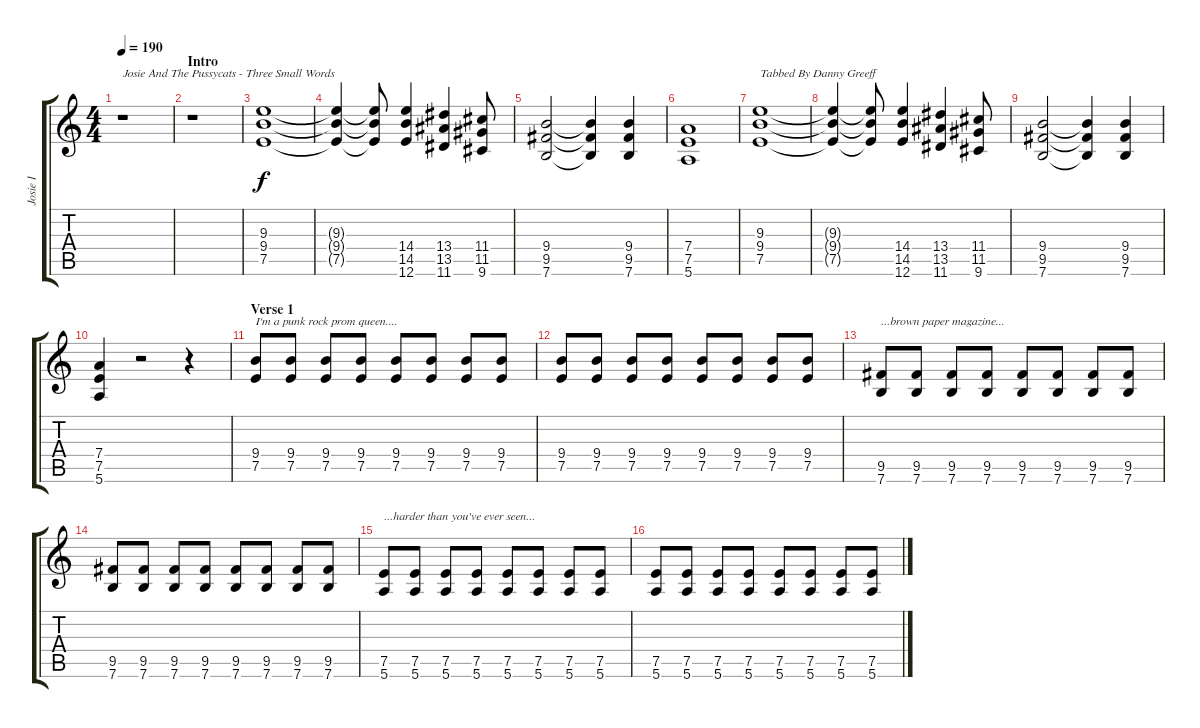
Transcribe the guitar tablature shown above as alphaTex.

\track ("Josie I" "Josie I") {instrument distortionguitar}
\staff {score tabs}
\tuning (E4 B3 G3 D3 A2 E2) {hide}
\ts (4 4)
\tempo 190
\clef g2
\ks c
r.1{txt "Josie And The Pussycats - Three Small Words" dy f instrument distortionguitar} |
\section ("" "Intro")
r.1 |
(9.3 9.4 7.5).1 |
(9.3{t} 9.4{t} 7.5{t}).4 (9.3{t} 9.4{t} 7.5{t}).8 (14.4 14.5 12.6).4 (13.4 13.5 11.6).4 (11.4 11.5 9.6).8 |
(9.4 9.5 7.6).2 (9.4{t} 9.5{t} 7.6{t}).4 (9.4 9.5 7.6).4 |
(7.4 7.5 5.6).1 |
(9.3 9.4 7.5).1{txt "Tabbed By Danny Greeff"} |
(9.3{t} 9.4{t} 7.5{t}).4 (9.3{t} 9.4{t} 7.5{t}).8 (14.4 14.5 12.6).4 (13.4 13.5 11.6).4 (11.4 11.5 9.6).8 |
(9.4 9.5 7.6).2 (9.4{t} 9.5{t} 7.6{t}).4 (9.4 9.5 7.6).4 |
(7.4 7.5 5.6).4 r.2 r.4 |
\section ("" "Verse 1")
(9.4 7.5).8{txt "I'm a punk rock prom queen...." instrument electricguitarmuted} (9.4 7.5).8 (9.4 7.5).8 (9.4 7.5).8 (9.4 7.5).8 (9.4 7.5).8 (9.4 7.5).8 (9.4 7.5).8 |
(9.4 7.5).8 (9.4 7.5).8 (9.4 7.5).8 (9.4 7.5).8 (9.4 7.5).8 (9.4 7.5).8 (9.4 7.5).8 (9.4 7.5).8 |
(9.5 7.6).8{txt "...brown paper magazine..."} (9.5 7.6).8 (9.5 7.6).8 (9.5 7.6).8 (9.5 7.6).8 (9.5 7.6).8 (9.5 7.6).8 (9.5 7.6).8 |
(9.5 7.6).8 (9.5 7.6).8 (9.5 7.6).8 (9.5 7.6).8 (9.5 7.6).8 (9.5 7.6).8 (9.5 7.6).8 (9.5 7.6).8 |
(7.5 5.6).8{txt "...harder than you've ever seen..."} (7.5 5.6).8 (7.5 5.6).8 (7.5 5.6).8 (7.5 5.6).8 (7.5 5.6).8 (7.5 5.6).8 (7.5 5.6).8 |
(7.5 5.6).8 (7.5 5.6).8 (7.5 5.6).8 (7.5 5.6).8 (7.5 5.6).8 (7.5 5.6).8 (7.5 5.6).8 (7.5 5.6).8
